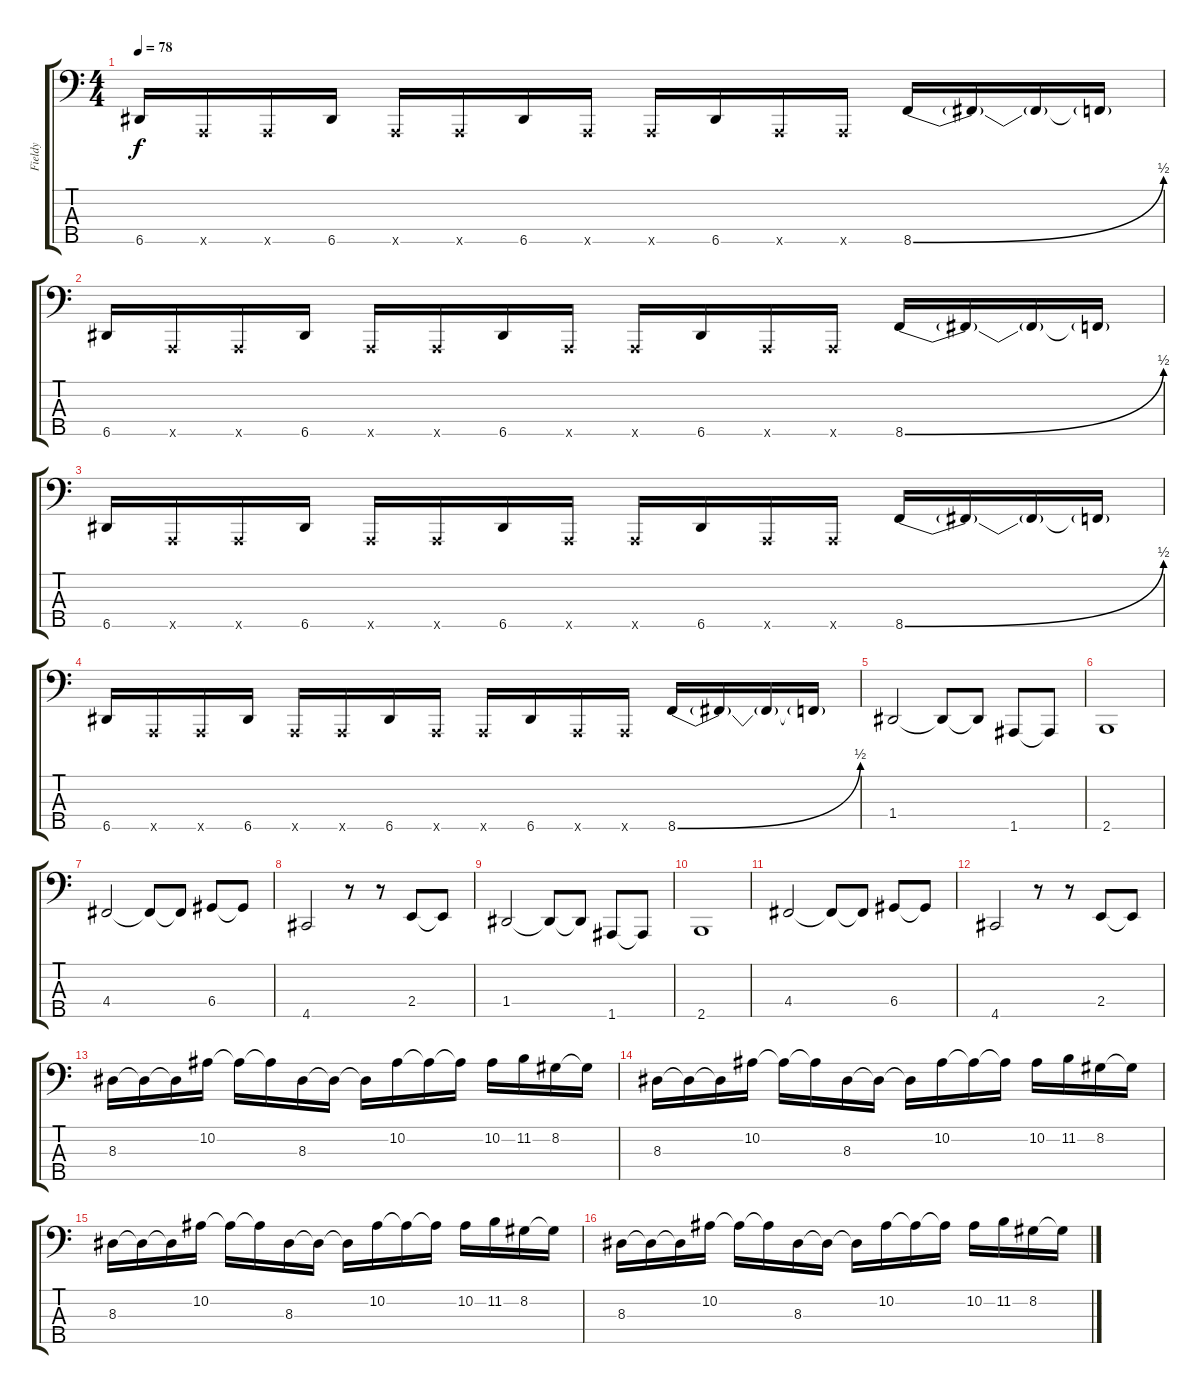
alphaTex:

\track ("Fieldy" "Fieldy") {instrument slapbass1}
\staff {score tabs}
\tuning (F2 C2 G1 D1 A0) {hide}
\ts (4 4)
\tempo 78
\clef f4
\ks c
6.5.16{dy f volume 16 instrument slapbass1} 0.5{x}.16 0.5{x}.16 6.5.16 0.5{x}.16 0.5{x}.16 6.5.16 0.5{x}.16 0.5{x}.16 6.5.16 0.5{x}.16 0.5{x}.16 8.5{be (bend 0 0 60 2)}.16 8.5{t}.16 8.5{t}.16 8.5{t}.16 |
6.5.16 0.5{x}.16 0.5{x}.16 6.5.16 0.5{x}.16 0.5{x}.16 6.5.16 0.5{x}.16 0.5{x}.16 6.5.16 0.5{x}.16 0.5{x}.16 8.5{be (bend 0 0 60 2)}.16 8.5{t}.16 8.5{t}.16 8.5{t}.16 |
6.5.16 0.5{x}.16 0.5{x}.16 6.5.16 0.5{x}.16 0.5{x}.16 6.5.16 0.5{x}.16 0.5{x}.16 6.5.16 0.5{x}.16 0.5{x}.16 8.5{be (bend 0 0 60 2)}.16 8.5{t}.16 8.5{t}.16 8.5{t}.16 |
6.5.16 0.5{x}.16 0.5{x}.16 6.5.16 0.5{x}.16 0.5{x}.16 6.5.16 0.5{x}.16 0.5{x}.16 6.5.16 0.5{x}.16 0.5{x}.16 8.5{be (bend 0 0 60 2)}.16 8.5{t}.16 8.5{t}.16 8.5{t}.16 |
1.4.2{instrument electricbassfinger} 1.4{t}.8 1.4{t}.8 1.5.8 1.5{t}.8 |
2.5.1 |
4.4.2 4.4{t}.8 4.4{t}.8 6.4.8 6.4{t}.8 |
4.5.2 r.8 r.8 2.4.8 2.4{t}.8 |
1.4.2 1.4{t}.8 1.4{t}.8 1.5.8 1.5{t}.8 |
2.5.1 |
4.4.2 4.4{t}.8 4.4{t}.8 6.4.8 6.4{t}.8 |
4.5.2 r.8 r.8 2.4.8 2.4{t}.8 |
8.3.16{volume 6 instrument electricbassfinger} 8.3{t}.16 8.3{t}.16 10.2.16 10.2{t}.16 10.2{t}.16 8.3.16 8.3{t}.16 8.3{t}.16 10.2.16 10.2{t}.16 10.2{t}.16 10.2.16 11.2.16 8.2.16 8.2{t}.16 |
8.3.16 8.3{t}.16 8.3{t}.16 10.2.16 10.2{t}.16 10.2{t}.16 8.3.16 8.3{t}.16 8.3{t}.16 10.2.16 10.2{t}.16 10.2{t}.16 10.2.16 11.2.16 8.2.16 8.2{t}.16 |
8.3.16 8.3{t}.16 8.3{t}.16 10.2.16 10.2{t}.16 10.2{t}.16 8.3.16 8.3{t}.16 8.3{t}.16 10.2.16 10.2{t}.16 10.2{t}.16 10.2.16 11.2.16 8.2.16 8.2{t}.16 |
8.3.16 8.3{t}.16 8.3{t}.16 10.2.16 10.2{t}.16 10.2{t}.16 8.3.16 8.3{t}.16 8.3{t}.16 10.2.16 10.2{t}.16 10.2{t}.16 10.2.16 11.2.16 8.2.16 8.2{t}.16
